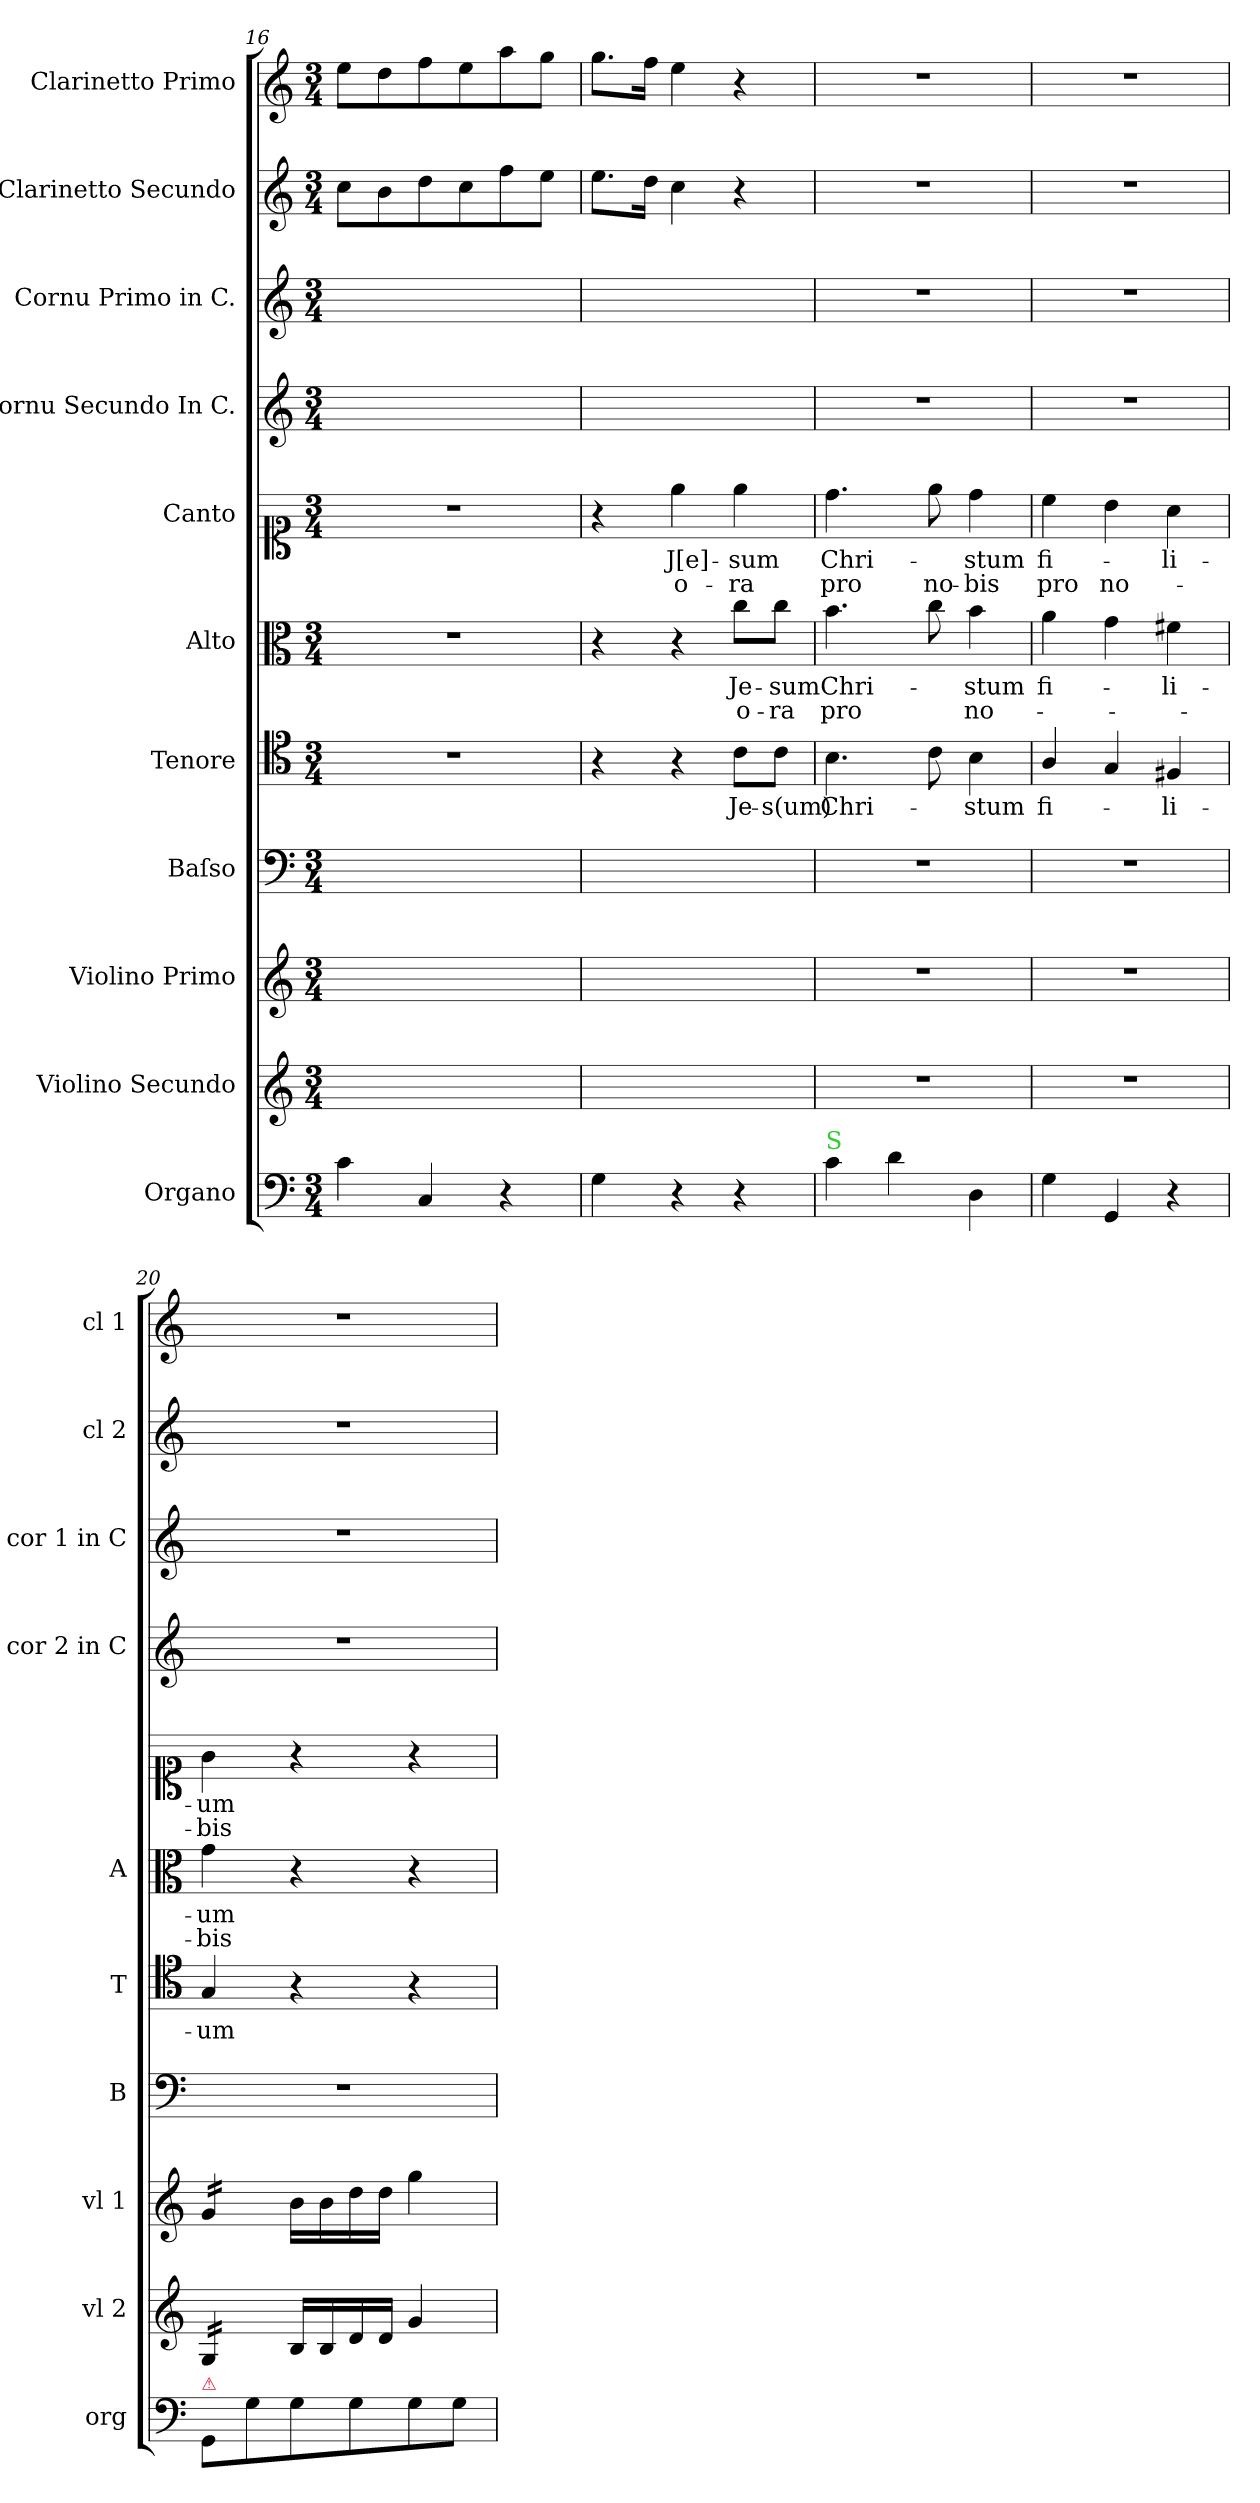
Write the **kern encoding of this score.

**kern	**kern	**kern	**kern	**kern	**text	**kern	**text	**text	**kern	**text	**text	**kern	**kern	**kern	**kern
*part11	*part10	*part9	*part8	*part7	*part7	*part6	*part6	*part6	*part5	*part5	*part5	*part4	*part3	*part2	*part1
*staff11	*staff10	*staff9	*staff8	*staff7	*staff7	*staff6	*staff6	*staff6	*staff5	*staff5	*staff5	*staff4	*staff3	*staff2	*staff1
*I"Organo	*I"Violino Secundo	*I"Violino Primo	*I"Baſso	*I"Tenore	*	*I"Alto	*	*	*I"Canto	*	*	*I"Cornu Secundo In C.	*I"Cornu Primo in C.	*I"Clarinetto Secundo	*I"Clarinetto Primo
*I'org	*I'vl 2	*I'vl 1	*I'B	*I'T	*	*I'A	*	*	*	*	*	*I'cor 2 in C	*I'cor 1 in C	*I'cl 2	*I'cl 1
*clefF4	*clefG2	*clefG2	*clefF4	*clefC4	*	*clefC3	*	*	*clefC1	*	*	*clefG2	*clefG2	*clefG2	*clefG2
*	*	*	*	*	*	*	*	*	*	*	*	*ITrd8c12	*ITrd8c12	*	*
*k[]	*k[]	*k[]	*k[]	*k[]	*	*k[]	*	*	*k[]	*	*	*k[]	*k[]	*k[]	*k[]
*C:	*C:	*C:	*C:	*C:	*	*C:	*	*	*C:	*	*	*C:	*C:	*C:	*C:
*M3/4	*M3/4	*M3/4	*M3/4	*M3/4	*	*M3/4	*	*	*M3/4	*	*	*M3/4	*M3/4	*M3/4	*M3/4
=16	=16	=16	=16	=16	=16	=16	=16	=16	=16	=16	=16	=16	=16	=16	=16
4c\	2.ryy	2.ryy	2.ryy	2.r	.	2.r	.	.	2.r	.	.	2.ryy	2.ryy	8cc\L	8ee\L
.	.	.	.	.	.	.	.	.	.	.	.	.	.	8b\	8dd\
4C/	.	.	.	.	.	.	.	.	.	.	.	.	.	8dd\	8ff\
.	.	.	.	.	.	.	.	.	.	.	.	.	.	8cc\	8ee\
4r	.	.	.	.	.	.	.	.	.	.	.	.	.	8ff\	8aa\
.	.	.	.	.	.	.	.	.	.	.	.	.	.	8ee\J	8gg\J
=17	=17	=17	=17	=17	=17	=17	=17	=17	=17	=17	=17	=17	=17	=17	=17
4G\	2.ryy	2.ryy	2.ryy	4r	.	4r	.	.	4r	.	.	2.ryy	2.ryy	8.ee\L	8.gg\L
.	.	.	.	.	.	.	.	.	.	.	.	.	.	16dd\Jk	16ff\Jk
4r	.	.	.	4r	.	4r	.	.	4ee\	J[e]-	o-	.	.	4cc\	4ee\
4r	.	.	.	8c\L	Je-	8cc\L	Je-	o-	4ee\	-sum	-ra	.	.	4r	4r
.	.	.	.	8c\J	-s(um)	8cc\J	-sum	-ra	.	.	.	.	.	.	.
=18	=18	=18	=18	=18	=18	=18	=18	=18	=18	=18	=18	=18	=18	=18	=18
!LO:TX:a:color=limegreen:t=S	!	!	!	!	!	!	!	!	!	!	!	!	!	!	!
4c\	2.r	2.r	2.r	4.B\	Chri-	4.b\	Chri-	pro	4.dd\	Chri-	pro	2.r	2.r	2.r	2.r
4d\	.	.	.	.	.	.	.	.	.	.	.	.	.	.	.
.	.	.	.	8c\	.	8cc\	.	.	8ee\	.	no-	.	.	.	.
4D\	.	.	.	4B\	-stum	4b\	-stum	no-	4dd\	-stum	-bis	.	.	.	.
=19	=19	=19	=19	=19	=19	=19	=19	=19	=19	=19	=19	=19	=19	=19	=19
4G\	2.r	2.r	2.r	4A/	fi-	4a\	fi-	.	4cc\	fi-	pro	2.r	2.r	2.r	2.r
4GG/	.	.	.	4G/	.	4g\	.	.	4b\	.	no-	.	.	.	.
4r	.	.	.	4F#X/	-li-	4f#X\	-li-	.	4a\	-li-	.	.	.	.	.
=20	=20	=20	=20	=20	=20	=20	=20	=20	=20	=20	=20	=20	=20	=20	=20
!LO:TX:a:color=crimson:t=⚠	!	!	!	!	!	!	!	!	!	!	!	!	!	!	!
*	*tremolo	*	*	*	*	*	*	*	*	*	*	*	*	*	*
*	*	*tremolo	*	*	*	*	*	*	*	*	*	*	*	*	*
8GG/L	16G/LL	16g/LL	2.r	4G/	-um	4g\	-um	-bis	4g\	-um	-bis	2.r	2.r	2.r	2.r
.	16G/	16g/	.	.	.	.	.	.	.	.	.	.	.	.	.
8G\	16G/	16g/	.	.	.	.	.	.	.	.	.	.	.	.	.
.	16G/JJ	16g/JJ	.	.	.	.	.	.	.	.	.	.	.	.	.
*	*	*Xtremolo	*	*	*	*	*	*	*	*	*	*	*	*	*
*	*Xtremolo	*	*	*	*	*	*	*	*	*	*	*	*	*	*
8G\	16B/LL	16b\LL	.	4r	.	4r	.	.	4r	.	.	.	.	.	.
.	16B/	16b\	.	.	.	.	.	.	.	.	.	.	.	.	.
8G\	16d/	16dd\	.	.	.	.	.	.	.	.	.	.	.	.	.
.	16d/JJ	16dd\JJ	.	.	.	.	.	.	.	.	.	.	.	.	.
8G\	4g/	4gg\	.	4r	.	4r	.	.	4r	.	.	.	.	.	.
8G\J	.	.	.	.	.	.	.	.	.	.	.	.	.	.	.
=	=	=	=	=	=	=	=	=	=	=	=	=	=	=	=
*-	*-	*-	*-	*-	*-	*-	*-	*-	*-	*-	*-	*-	*-	*-	*-
